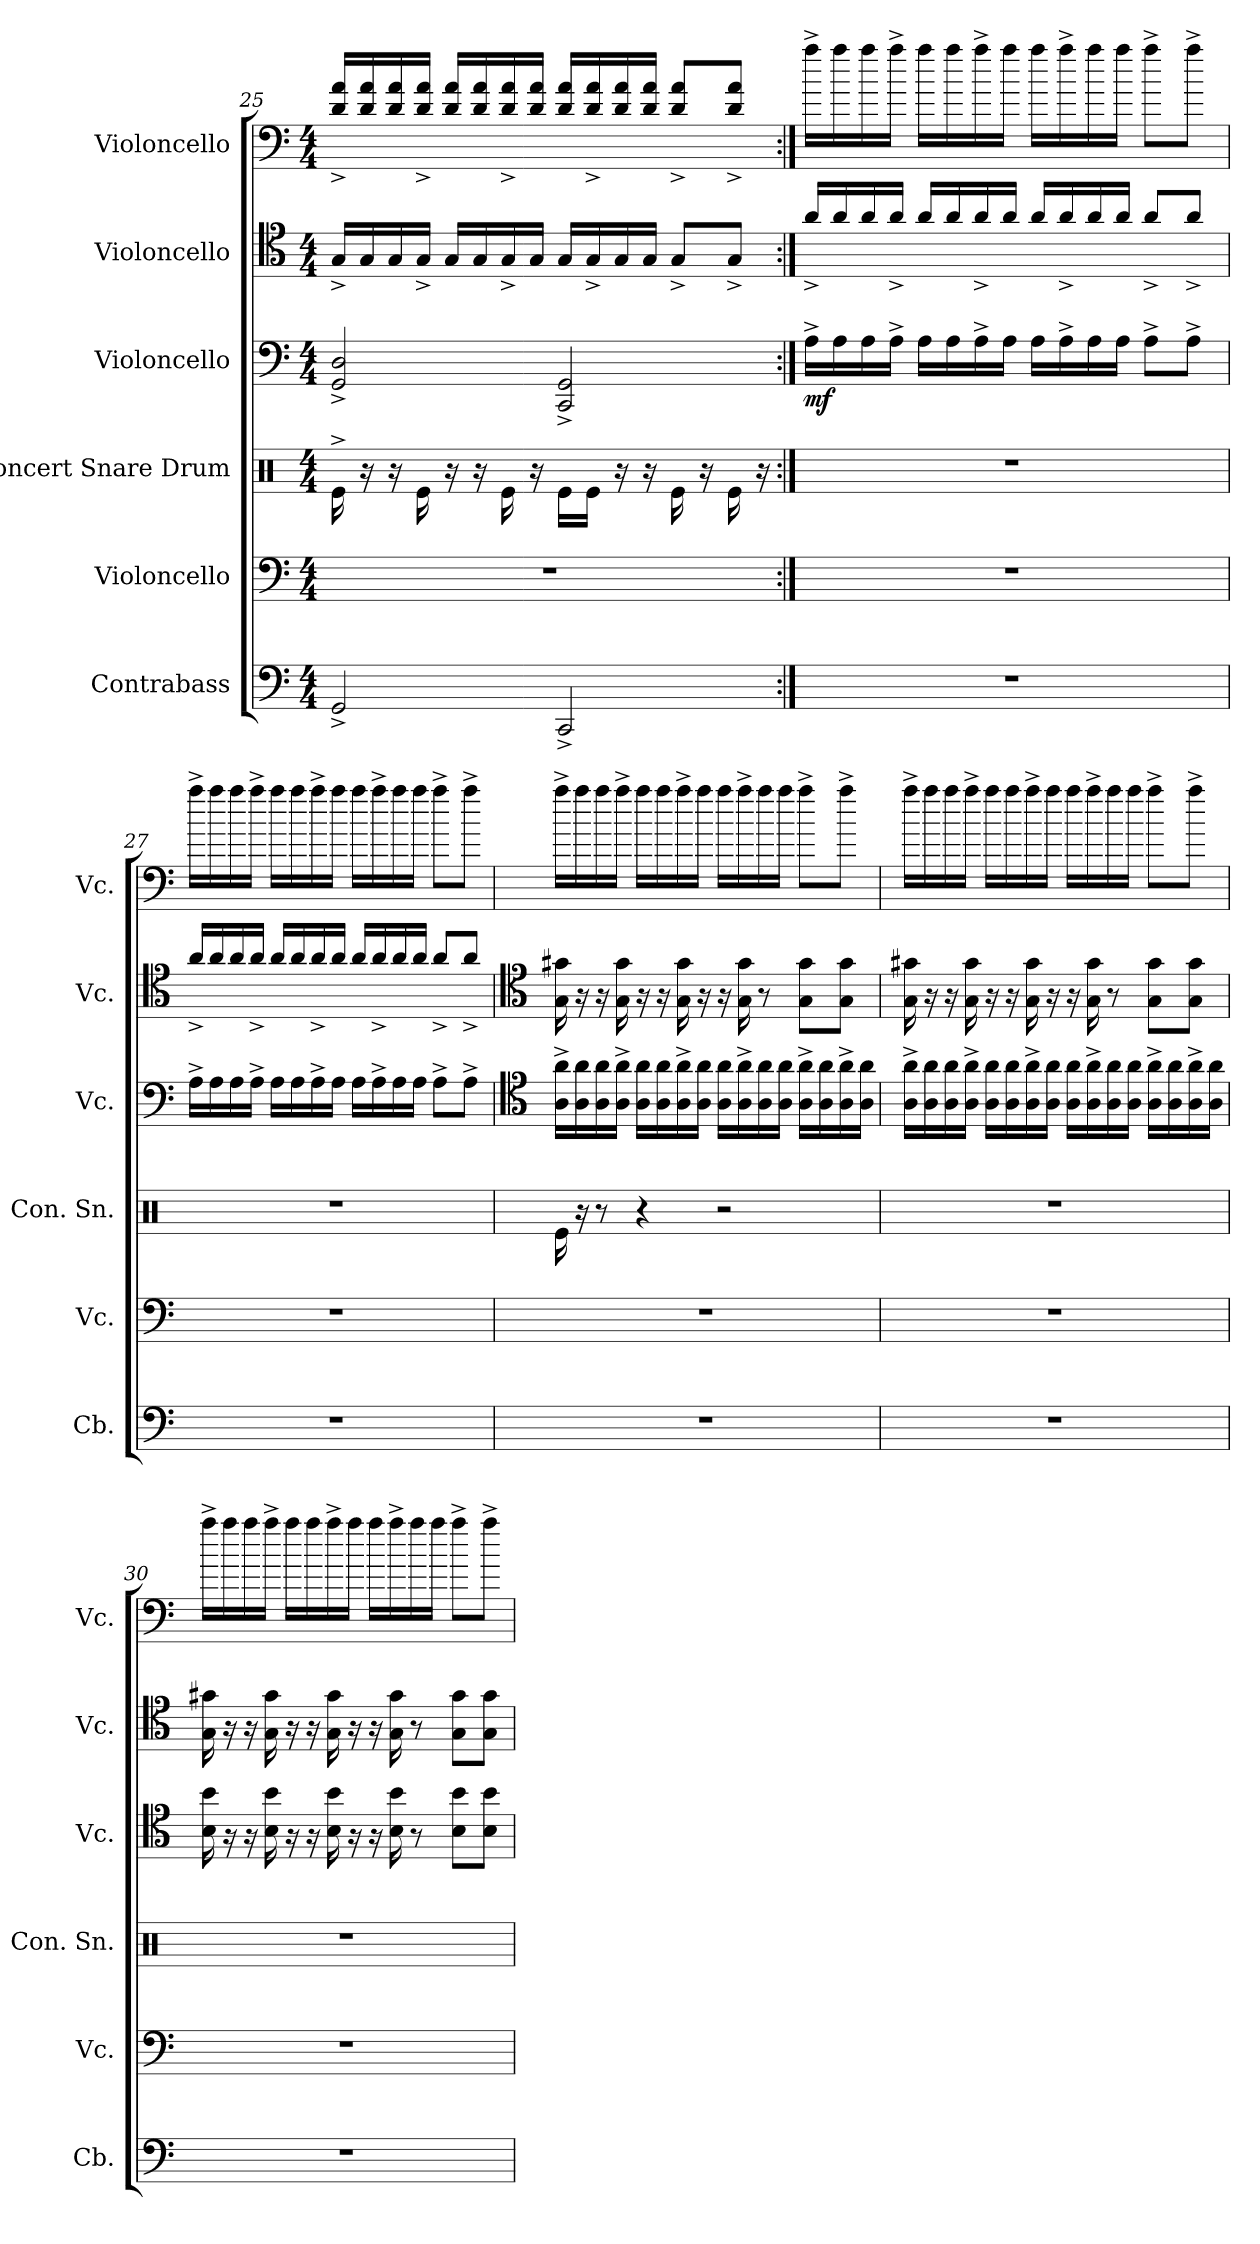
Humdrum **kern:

**kern	**kern	**kern	**kern	**dynam	**kern	**kern
*part6	*part5	*part4	*part3	*part3	*part2	*part1
*staff6	*staff5	*staff4	*staff3	*staff3	*staff2	*staff1
*I"Contrabass	*I"Violoncello	*I"Concert Snare Drum	*I"Violoncello	*	*I"Violoncello	*I"Violoncello
*I'Cb.	*I'Vc.	*I'Con. Sn.	*I'Vc.	*	*I'Vc.	*I'Vc.
*clefF4	*clefF4	*clefX	*clefF4	*	*clefC4	*clefF4
*ITrd7c12	*	*	*	*	*	*
*k[]	*k[]	*k[]	*k[]	*	*k[]	*k[]
*M4/4	*M4/4	*M4/4	*M4/4	*	*M4/4	*M4/4
=25	=25	=25	=25	=25	=25	=25
2GGG^/	1r	16Re^\	2GG/^ 2D/^	.	16G^/LL	16d/^ 16a/^LL
.	.	16r	.	.	16G/	16d/ 16a/
.	.	16r	.	.	16G/	16d/ 16a/
.	.	16Re\	.	.	16G^/JJ	16d/^ 16a/^JJ
.	.	16r	.	.	16G/LL	16d/ 16a/LL
.	.	16r	.	.	16G/	16d/ 16a/
.	.	16Re\	.	.	16G^/	16d/^ 16a/^
.	.	16r	.	.	16G/JJ	16d/ 16a/JJ
2CCC^/	.	16Re\LL	2CC/^ 2GG/^	.	16G/LL	16d/ 16a/LL
.	.	16Re\JJ	.	.	16G^/	16d/^ 16a/^
.	.	16r	.	.	16G/	16d/ 16a/
.	.	16r	.	.	16G/JJ	16d/ 16a/JJ
.	.	16Re\	.	.	8G^/L	8d/^ 8a/^L
.	.	16r	.	.	.	.
.	.	16Re\	.	.	8G^/J	8d/^ 8a/^J
.	.	16r	.	.	.	.
!!LO:PB:g=z
=26:|!	=26:|!	=26:|!	=26:|!	=26:|!	=26:|!	=26:|!
!	!	!	!	!LO:DY:b	!	!
1r	1r	1r	16A^\LL	mf	16a^/LL	16aa^\LL
.	.	.	16A\	.	16a/	16aa\
.	.	.	16A\	.	16a/	16aa\
.	.	.	16A^\JJ	.	16a^/JJ	16aa^\JJ
.	.	.	16A\LL	.	16a/LL	16aa\LL
.	.	.	16A\	.	16a/	16aa\
.	.	.	16A^\	.	16a^/	16aa^\
.	.	.	16A\JJ	.	16a/JJ	16aa\JJ
.	.	.	16A\LL	.	16a/LL	16aa\LL
.	.	.	16A^\	.	16a^/	16aa^\
.	.	.	16A\	.	16a/	16aa\
.	.	.	16A\JJ	.	16a/JJ	16aa\JJ
.	.	.	8A^\L	.	8a^/L	8aa^\L
.	.	.	8A^\J	.	8a^/J	8aa^\J
=27	=27	=27	=27	=27	=27	=27
1r	1r	1r	16A^\LL	.	16a^/LL	16aa^\LL
.	.	.	16A\	.	16a/	16aa\
.	.	.	16A\	.	16a/	16aa\
.	.	.	16A^\JJ	.	16a^/JJ	16aa^\JJ
.	.	.	16A\LL	.	16a/LL	16aa\LL
.	.	.	16A\	.	16a/	16aa\
.	.	.	16A^\	.	16a^/	16aa^\
.	.	.	16A\JJ	.	16a/JJ	16aa\JJ
.	.	.	16A\LL	.	16a/LL	16aa\LL
.	.	.	16A^\	.	16a^/	16aa^\
.	.	.	16A\	.	16a/	16aa\
.	.	.	16A\JJ	.	16a/JJ	16aa\JJ
.	.	.	8A^\L	.	8a^/L	8aa^\L
.	.	.	8A^\J	.	8a^/J	8aa^\J
!!LO:LB:g=z
=28	=28	=28	=28	=28	=28	=28
*	*	*	*clefC4	*	*clefC4	*
1r	1r	16Re\	16A\^ 16a\^LL	.	16G\ 16g#X\	16aa^\LL
.	.	16r	16A\ 16a\	.	16r	16aa\
.	.	8r	16A\ 16a\	.	16r	16aa\
.	.	.	16A\^ 16a\^JJ	.	16G\ 16g#\	16aa^\JJ
.	.	4r	16A\ 16a\LL	.	16r	16aa\LL
.	.	.	16A\ 16a\	.	16r	16aa\
.	.	.	16A\^ 16a\^	.	16G\ 16g#\	16aa^\
.	.	.	16A\ 16a\JJ	.	16r	16aa\JJ
.	.	2r	16A\ 16a\LL	.	16r	16aa\LL
.	.	.	16A\^ 16a\^	.	16G\ 16g#\	16aa^\
.	.	.	16A\ 16a\	.	8r	16aa\
.	.	.	16A\ 16a\JJ	.	.	16aa\JJ
.	.	.	16A\^ 16a\^LL	.	8G\ 8g#\L	8aa^\L
.	.	.	16A\ 16a\	.	.	.
.	.	.	16A\^ 16a\^	.	8G\ 8g#\J	8aa^\J
.	.	.	16A\ 16a\JJ	.	.	.
=29	=29	=29	=29	=29	=29	=29
1r	1r	1r	16A\^ 16a\^LL	.	16G\ 16g#X\	16aa^\LL
.	.	.	16A\ 16a\	.	16r	16aa\
.	.	.	16A\ 16a\	.	16r	16aa\
.	.	.	16A\^ 16a\^JJ	.	16G\ 16g#\	16aa^\JJ
.	.	.	16A\ 16a\LL	.	16r	16aa\LL
.	.	.	16A\ 16a\	.	16r	16aa\
.	.	.	16A\^ 16a\^	.	16G\ 16g#\	16aa^\
.	.	.	16A\ 16a\JJ	.	16r	16aa\JJ
.	.	.	16A\ 16a\LL	.	16r	16aa\LL
.	.	.	16A\^ 16a\^	.	16G\ 16g#\	16aa^\
.	.	.	16A\ 16a\	.	8r	16aa\
.	.	.	16A\ 16a\JJ	.	.	16aa\JJ
.	.	.	16A\^ 16a\^LL	.	8G\ 8g#\L	8aa^\L
.	.	.	16A\ 16a\	.	.	.
.	.	.	16A\^ 16a\^	.	8G\ 8g#\J	8aa^\J
.	.	.	16A\ 16a\JJ	.	.	.
!!LO:PB:g=z
=30	=30	=30	=30	=30	=30	=30
1r	1r	1r	16B\ 16b\	.	16G\ 16g#X\	16aa^\LL
.	.	.	16r	.	16r	16aa\
.	.	.	16r	.	16r	16aa\
.	.	.	16B\ 16b\	.	16G\ 16g#\	16aa^\JJ
.	.	.	16r	.	16r	16aa\LL
.	.	.	16r	.	16r	16aa\
.	.	.	16B\ 16b\	.	16G\ 16g#\	16aa^\
.	.	.	16r	.	16r	16aa\JJ
.	.	.	16r	.	16r	16aa\LL
.	.	.	16B\ 16b\	.	16G\ 16g#\	16aa^\
.	.	.	8r	.	8r	16aa\
.	.	.	.	.	.	16aa\JJ
.	.	.	8B\ 8b\L	.	8G\ 8g#\L	8aa^\L
.	.	.	8B\ 8b\J	.	8G\ 8g#\J	8aa^\J
=	=	=	=	=	=	=
*-	*-	*-	*-	*-	*-	*-
